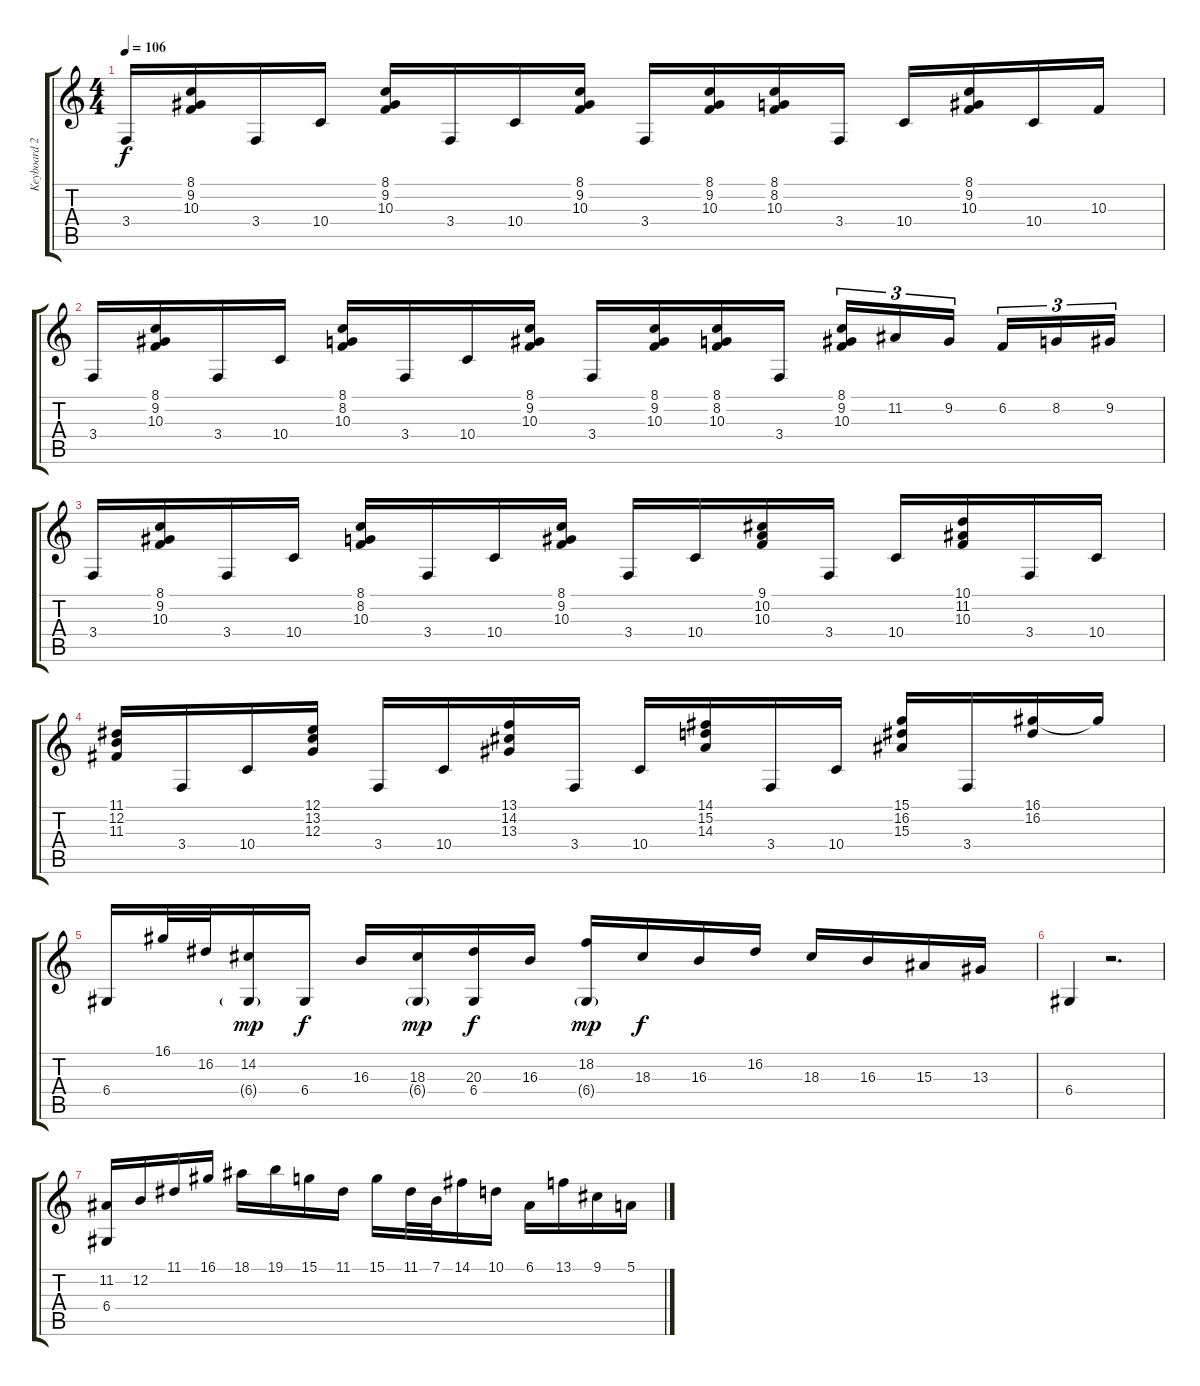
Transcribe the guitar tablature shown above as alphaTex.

\track ("Keyboard 2" "Keyboard 2") {instrument drawbarorgan}
\staff {score tabs}
\tuning (E4 B3 G3 D3 A2 E2) {hide}
\ts (4 4)
\tempo 106
\clef g2
\ks c
3.4.16{dy f} (8.1 9.2 10.3).16 3.4.16 10.4.16 (8.1 9.2 10.3).16 3.4.16 10.4.16 (8.1 9.2 10.3).16 3.4.16 (8.1 9.2 10.3).16 (8.1 8.2 10.3).16 3.4.16 10.4.16 (8.1 9.2 10.3).16 10.4.16 10.3.16 |
3.4.16 (8.1 9.2 10.3).16 3.4.16 10.4.16 (8.1 8.2 10.3).16 3.4.16 10.4.16 (8.1 9.2 10.3).16 3.4.16 (8.1 9.2 10.3).16 (8.1 8.2 10.3).16 3.4.16 (8.1 9.2 10.3).16{tu (3 2)} 11.2.16{tu (3 2)} 9.2.16{tu (3 2) beam splitsecondary} 6.2.16{tu (3 2)} 8.2.16{tu (3 2)} 9.2.16{tu (3 2)} |
3.4.16 (8.1 9.2 10.3).16 3.4.16 10.4.16 (8.1 8.2 10.3).16 3.4.16 10.4.16 (8.1 9.2 10.3).16 3.4.16 10.4.16 (9.1 10.2 10.3).16 3.4.16 10.4.16 (10.1 11.2 10.3).16 3.4.16 10.4.16 |
(11.1 12.2 11.3).16 3.4.16 10.4.16 (12.1 13.2 12.3).16 3.4.16 10.4.16 (13.1 14.2 13.3).16 3.4.16 10.4.16 (14.1 15.2 14.3).16 3.4.16 10.4.16 (15.1 16.2 15.3).16 3.4.16 (16.1 16.2).16 16.1{t}.16 |
6.4.16 16.1.32 16.2.32 (14.2 6.4{g}).16{dy mp} 6.4.16{dy f} 16.3.16 (18.3 6.4{g}).16{dy mp} (20.3 6.4).16{dy f} 16.3.16 (18.2 6.4{g}).16{dy mp} 18.3.16{dy f} 16.3.16 16.2.16 18.3.16 16.3.16 15.3.16 13.3.16 |
6.4.4 r.2{d} |
(11.2 6.4).16 12.2.16 11.1.16 16.1.16 18.1.16 19.1.16 15.1.16 11.1.16 15.1.16 11.1.32 7.1.32 14.1.16 10.1.16 6.1.16 13.1.16 9.1.16 5.1.16
